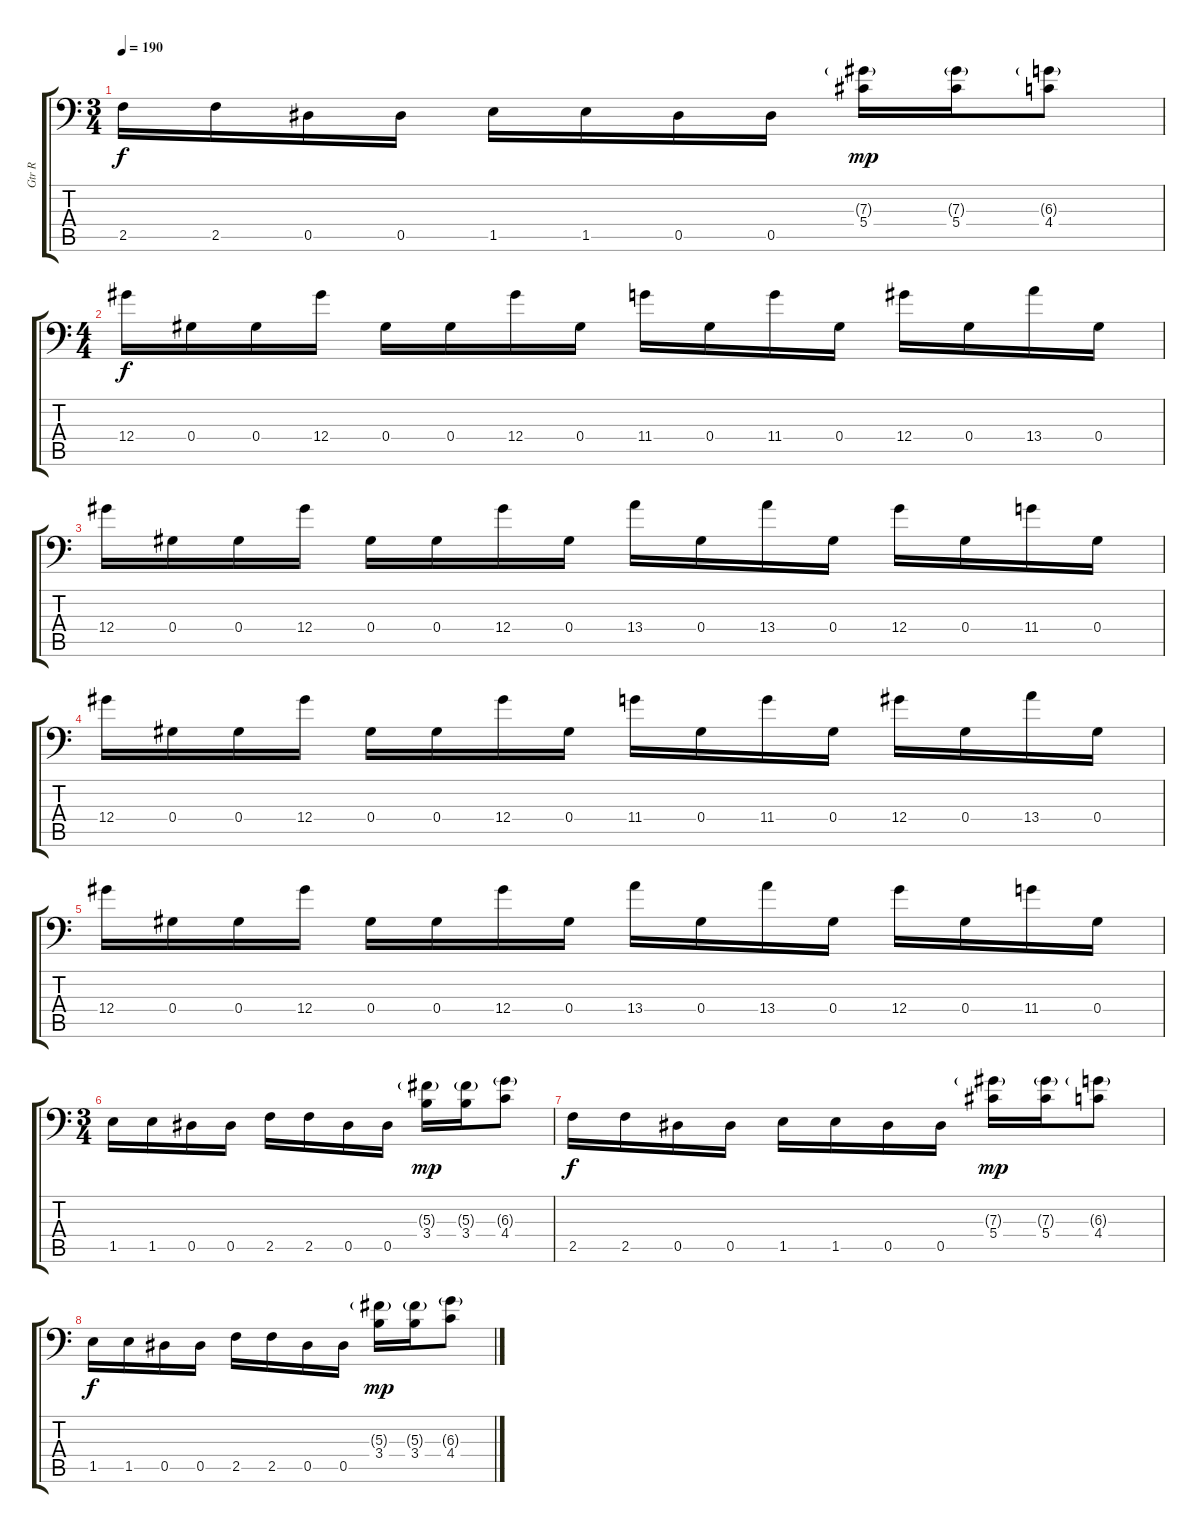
\track ("Gtr R" "Gtr R") {instrument distortionguitar}
\staff {score tabs}
\tuning (Bb3 F3 Db3 Ab2 Eb2 Bb1) {hide}
\ts (3 4)
\tempo 190
\clef f4
\ks c
2.5.16{dy f} 2.5.16 0.5.16 0.5.16 1.5.16 1.5.16 0.5.16 0.5.16 (7.3{g} 5.4).16{dy mp} (7.3{g} 5.4).16 (6.3{g} 4.4).8 |
\ts (4 4)
12.4.16{dy f} 0.4.16 0.4.16 12.4.16 0.4.16 0.4.16 12.4.16 0.4.16 11.4.16 0.4.16 11.4.16 0.4.16 12.4.16 0.4.16 13.4.16 0.4.16 |
12.4.16 0.4.16 0.4.16 12.4.16 0.4.16 0.4.16 12.4.16 0.4.16 13.4.16 0.4.16 13.4.16 0.4.16 12.4.16 0.4.16 11.4.16 0.4.16 |
12.4.16 0.4.16 0.4.16 12.4.16 0.4.16 0.4.16 12.4.16 0.4.16 11.4.16 0.4.16 11.4.16 0.4.16 12.4.16 0.4.16 13.4.16 0.4.16 |
12.4.16 0.4.16 0.4.16 12.4.16 0.4.16 0.4.16 12.4.16 0.4.16 13.4.16 0.4.16 13.4.16 0.4.16 12.4.16 0.4.16 11.4.16 0.4.16 |
\ts (3 4)
1.5.16 1.5.16 0.5.16 0.5.16 2.5.16 2.5.16 0.5.16 0.5.16 (5.3{g} 3.4).16{dy mp} (5.3{g} 3.4).16 (6.3{g} 4.4).8 |
2.5.16{dy f} 2.5.16 0.5.16 0.5.16 1.5.16 1.5.16 0.5.16 0.5.16 (7.3{g} 5.4).16{dy mp} (7.3{g} 5.4).16 (6.3{g} 4.4).8 |
1.5.16{dy f} 1.5.16 0.5.16 0.5.16 2.5.16 2.5.16 0.5.16 0.5.16 (5.3{g} 3.4).16{dy mp} (5.3{g} 3.4).16 (6.3{g} 4.4).8
